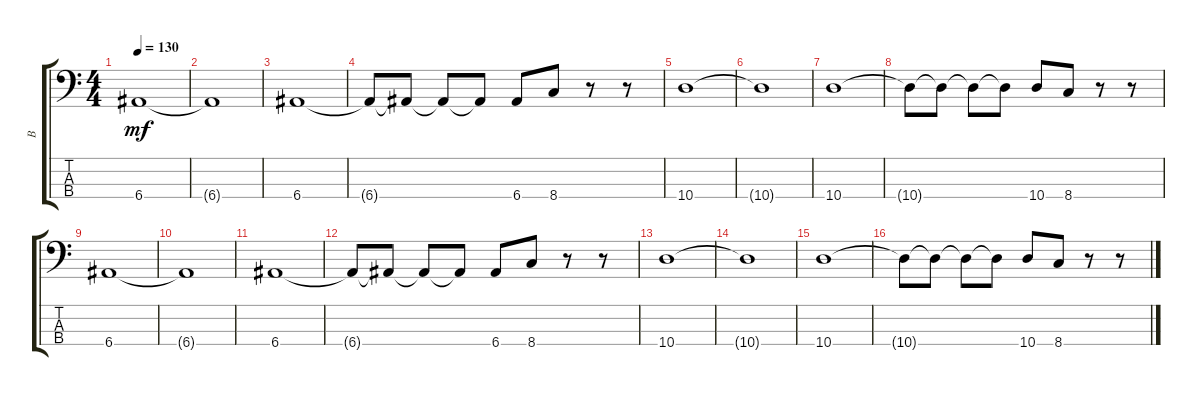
\track ("B" "B") {instrument electricbassfinger}
\staff {score tabs}
\tuning (G2 D2 A1 E1) {hide}
\ts (4 4)
\tempo 130
\clef f4
\ks c
6.4.1{dy mf} |
6.4{t}.1 |
6.4.1 |
6.4{t}.8 6.4{t}.8 6.4{t}.8 6.4{t}.8 6.4.8 8.4.8 r.8 r.8 |
10.4.1 |
10.4{t}.1 |
10.4.1 |
10.4{t}.8 10.4{t}.8 10.4{t}.8 10.4{t}.8 10.4.8 8.4.8 r.8 r.8 |
6.4.1 |
6.4{t}.1 |
6.4.1 |
6.4{t}.8 6.4{t}.8 6.4{t}.8 6.4{t}.8 6.4.8 8.4.8 r.8 r.8 |
10.4.1 |
10.4{t}.1 |
10.4.1 |
10.4{t}.8 10.4{t}.8 10.4{t}.8 10.4{t}.8 10.4.8 8.4.8 r.8 r.8
